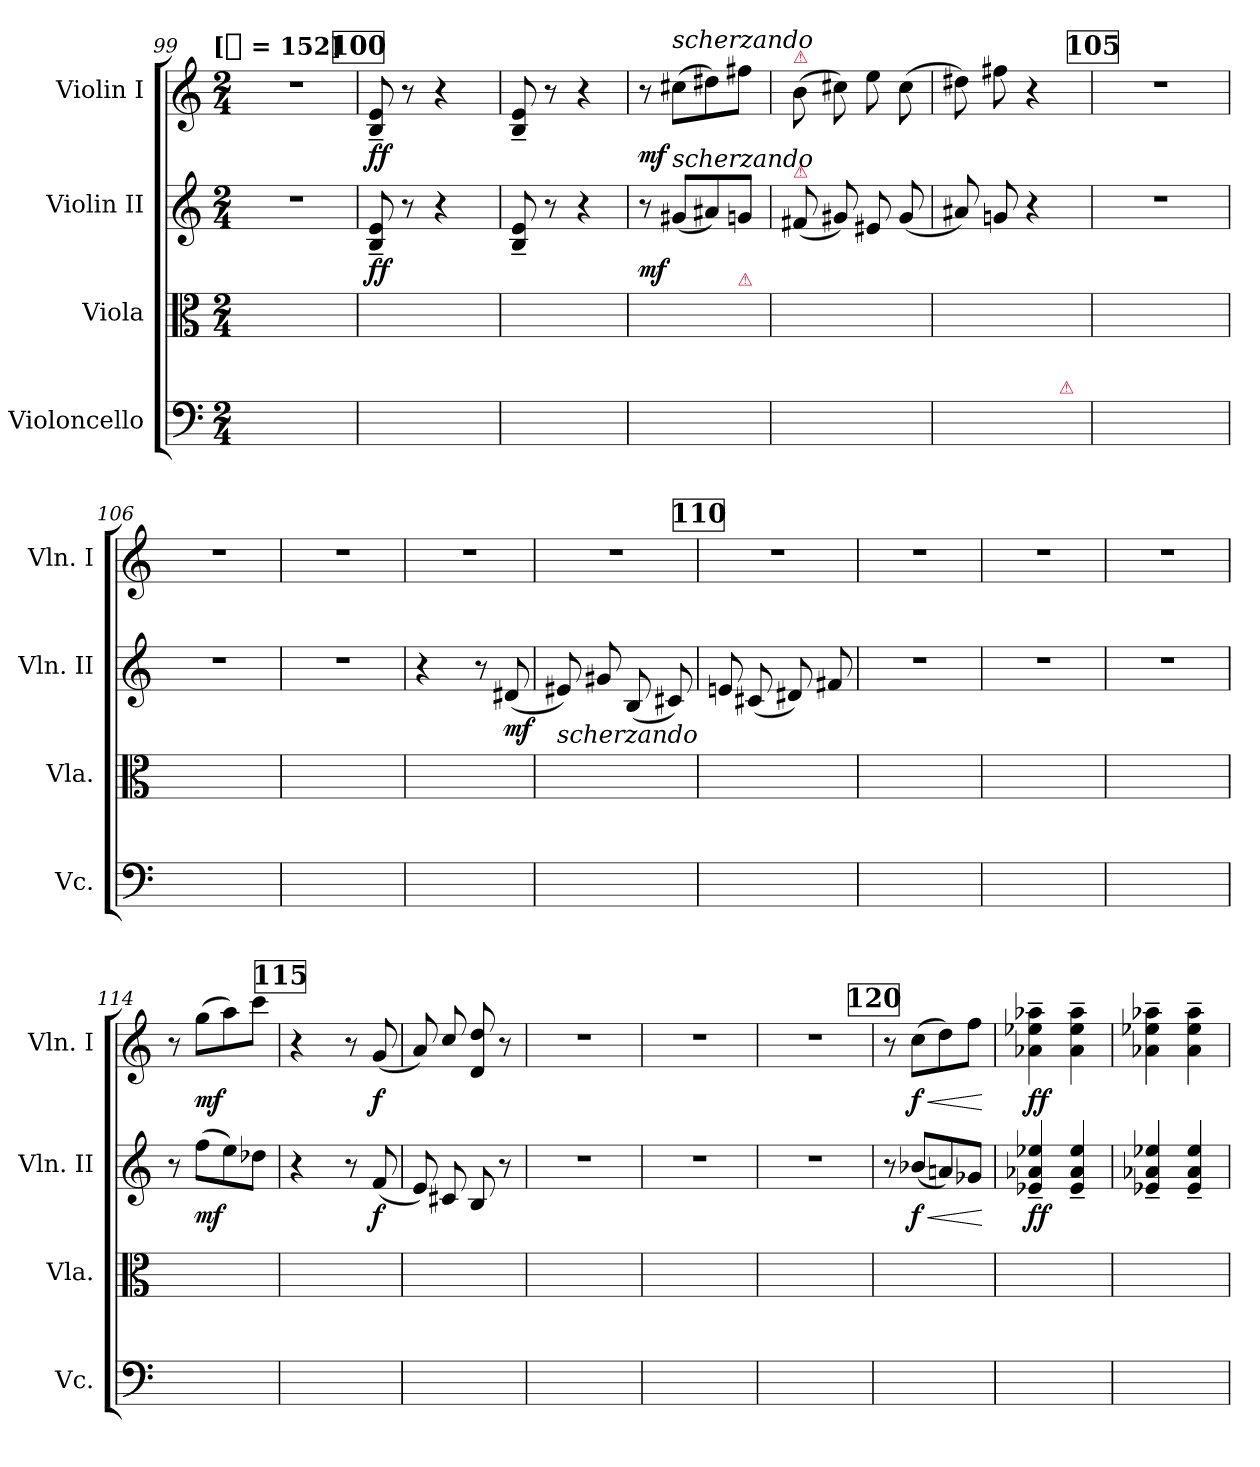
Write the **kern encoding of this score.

**kern	**kern	**kern	**dynam	**kern	**dynam
*part4	*part3	*part2	*part2	*part1	*part1
*staff4	*staff3	*staff2	*staff2	*staff1	*staff1
*I"Violoncello	*I"Viola	*I"Violin II	*	*I"Violin I	*
*I'Vc.	*I'Vla.	*I'Vln. II	*	*I'Vln. I	*
*clefF4	*clefC3	*clefG2	*	*clefG2	*
*k[]	*k[]	*k[]	*	*k[]	*
!!LO:TX:omd:t=[[quarter] = 152]
*M2/4	*M2/4	*M2/4	*	*M2/4	*
*MM152	*MM152	*MM152	*	*MM152	*
=99	=99	=99	=99	=99	=99
4ryy	4ryy	2r	.	2r	.
8ryy	8ryy	.	.	.	.
8ryy	8ryy	.	.	.	.
!!LO:REH:place=s1:t=100
=100	=100	=100	=100	=100	=100
8ryy	8ryy	8B~ 8e~	ff	8B~ 8e~	ff
8ryy	8ryy	8r	.	8r	.
8ryy	8ryy	4r	.	4r	.
8ryy	8ryy	.	.	.	.
=101	=101	=101	=101	=101	=101
8ryy	8ryy	8B~ 8e~	.	8B~ 8e~	.
8ryy	8ryy	8r	.	8r	.
4ryy	4ryy	4r	.	4r	.
=102	=102	=102	=102	=102	=102
2ryy	4ryy	8r	mf	8r	mf
!	!	!	!	!LO:TX:a:i:t=scherzando	!
!	!	!LO:TX:a:i:t=scherzando	!	!	!
.	.	(8g#XL	.	(8cc#XL	.
.	8ryy	8a#X)	.	8dd#X)	.
!	!LO:TX:a:color=crimson:t=⚠	!	!	!	!
.	8ryy	8gnJ	.	8ff#XJ	.
=103	=103	=103	=103	=103	=103
!	!	!	!	!LO:TX:a:color=crimson:t=⚠	!
!	!	!LO:TX:a:color=crimson:t=⚠	!	!	!
2ryy	8ryy	(8f#X	.	(8b	.
.	8ryy	8g#X)	.	8cc#X)	.
.	8ryy	8e#X	.	8ee	.
.	8ryy	(8g#	.	(8cc#	.
=104	=104	=104	=104	=104	=104
4ryy	8ryy	8a#X)	.	8dd#X)	.
.	8ryy	8gn	.	8ff#X	.
8ryy	4ryy	4r	.	4r	.
!LO:TX:a:color=crimson:t=⚠	!	!	!	!	!
8ryy	.	.	.	.	.
!!LO:REH:place=s1:t=105
=105	=105	=105	=105	=105	=105
8ryy	4ryy	2r	.	2r	.
8ryy	.	.	.	.	.
4ryy	8ryy	.	.	.	.
.	8ryy	.	.	.	.
=106	=106	=106	=106	=106	=106
8ryy	8ryy	2r	.	2r	.
8ryy	8ryy	.	.	.	.
8ryy	8ryy	.	.	.	.
8ryy	8ryy	.	.	.	.
=107	=107	=107	=107	=107	=107
4ryy	8ryy	2r	.	2r	.
.	8ryy	.	.	.	.
8ryy	8ryy	.	.	.	.
8ryy	8ryy	.	.	.	.
=108	=108	=108	=108	=108	=108
8ryy	4ryy	4r	.	2r	.
8ryy	.	.	.	.	.
8ryy	8ryy	8r	.	.	.
8ryy	8ryy	(8d#X	mf	.	.
=109	=109	=109	=109	=109	=109
!	!	!LO:TX:b:i:t=scherzando	!	!	!
8ryy	8ryy	8e#X)	.	2r	.
8ryy	8ryy	8g#X	.	.	.
8ryy	8ryy	(8B	.	.	.
8ryy	8ryy	8c#X)	.	.	.
!!LO:REH:place=s1:t=110
=110	=110	=110	=110	=110	=110
8ryy	8ryy	8en	.	2r	.
8ryy	8ryy	(8c#X	.	.	.
8ryy	8ryy	8d#X)	.	.	.
8ryy	8ryy	8f#X	.	.	.
=111	=111	=111	=111	=111	=111
8ryy	2ryy	2r	.	2r	.
8ryy	.	.	.	.	.
8ryy	.	.	.	.	.
8ryy	.	.	.	.	.
=112	=112	=112	=112	=112	=112
8ryy	8ryy	2r	.	2r	.
8ryy	8ryy	.	.	.	.
8ryy	8ryy	.	.	.	.
8ryy	8ryy	.	.	.	.
=113	=113	=113	=113	=113	=113
8ryy	8ryy	2r	.	2r	.
8ryy	8ryy	.	.	.	.
8ryy	8ryy	.	.	.	.
8ryy	8ryy	.	.	.	.
=114	=114	=114	=114	=114	=114
8ryy	8ryy	8r	.	8r	.
8ryy	8ryy	(8ffL	mf	(8ggL	mf
4ryy	8ryy	8ee)	.	8aa)	.
.	8ryy	8dd-XJ	.	8cccJ	.
!!LO:REH:place=s1:t=115
=115	=115	=115	=115	=115	=115
8ryy	4ryy	4r	.	4r	.
8ryy	.	.	.	.	.
8ryy	8ryy	8r	.	8r	.
8ryy	8ryy	(8f	f	(8g	f
=116	=116	=116	=116	=116	=116
4ryy	8ryy	8e)	.	8a)	.
.	8ryy	8c#X	.	8cc/	.
8ryy	4ryy	8B	.	8d 8dd	.
8ryy	.	8r	.	8r	.
=117	=117	=117	=117	=117	=117
8ryy	8ryy	2r	.	2r	.
8ryy	8ryy	.	.	.	.
8ryy	8ryy	.	.	.	.
8ryy	8ryy	.	.	.	.
=118	=118	=118	=118	=118	=118
8ryy	4ryy	2r	.	2r	.
8ryy	.	.	.	.	.
8ryy	8ryy	.	.	.	.
8ryy	8ryy	.	.	.	.
=119	=119	=119	=119	=119	=119
8ryy	8ryy	2r	.	2r	.
8ryy	8ryy	.	.	.	.
8ryy	8ryy	.	.	.	.
8ryy	8ryy	.	.	.	.
!!LO:REH:place=s1:t=120
=120	=120	=120	=120	=120	=120
2ryy	8ryy	8r	.	8r	.
!	!	!	!LO:HP:b	!	!LO:HP:b
.	8ryy	(8b-XL	< f	(8ccL	< f
.	4ryy	8an)	.	8dd)	.
.	.	8g-XJ	.	8ffJ	.
.	.	.	[	.	[
=121	=121	=121	=121	=121	=121
2ryy	4ryy	4e-X~ 4a-X~ 4ee-X~	ff	4a-X~ 4ee-X~ 4aa-X~	ff
.	4ryy	4e-~ 4a-~ 4ee-~	.	4a-~ 4ee-~ 4aa-~	.
=122	=122	=122	=122	=122	=122
2ryy	4ryy	4e-X~ 4a-X~ 4ee-X~	.	4a-X~ 4ee-X~ 4aa-X~	.
.	4ryy	4e-~ 4a-~ 4ee-~	.	4a-~ 4ee-~ 4aa-~	.
=	=	=	=	=	=
*-	*-	*-	*-	*-	*-
